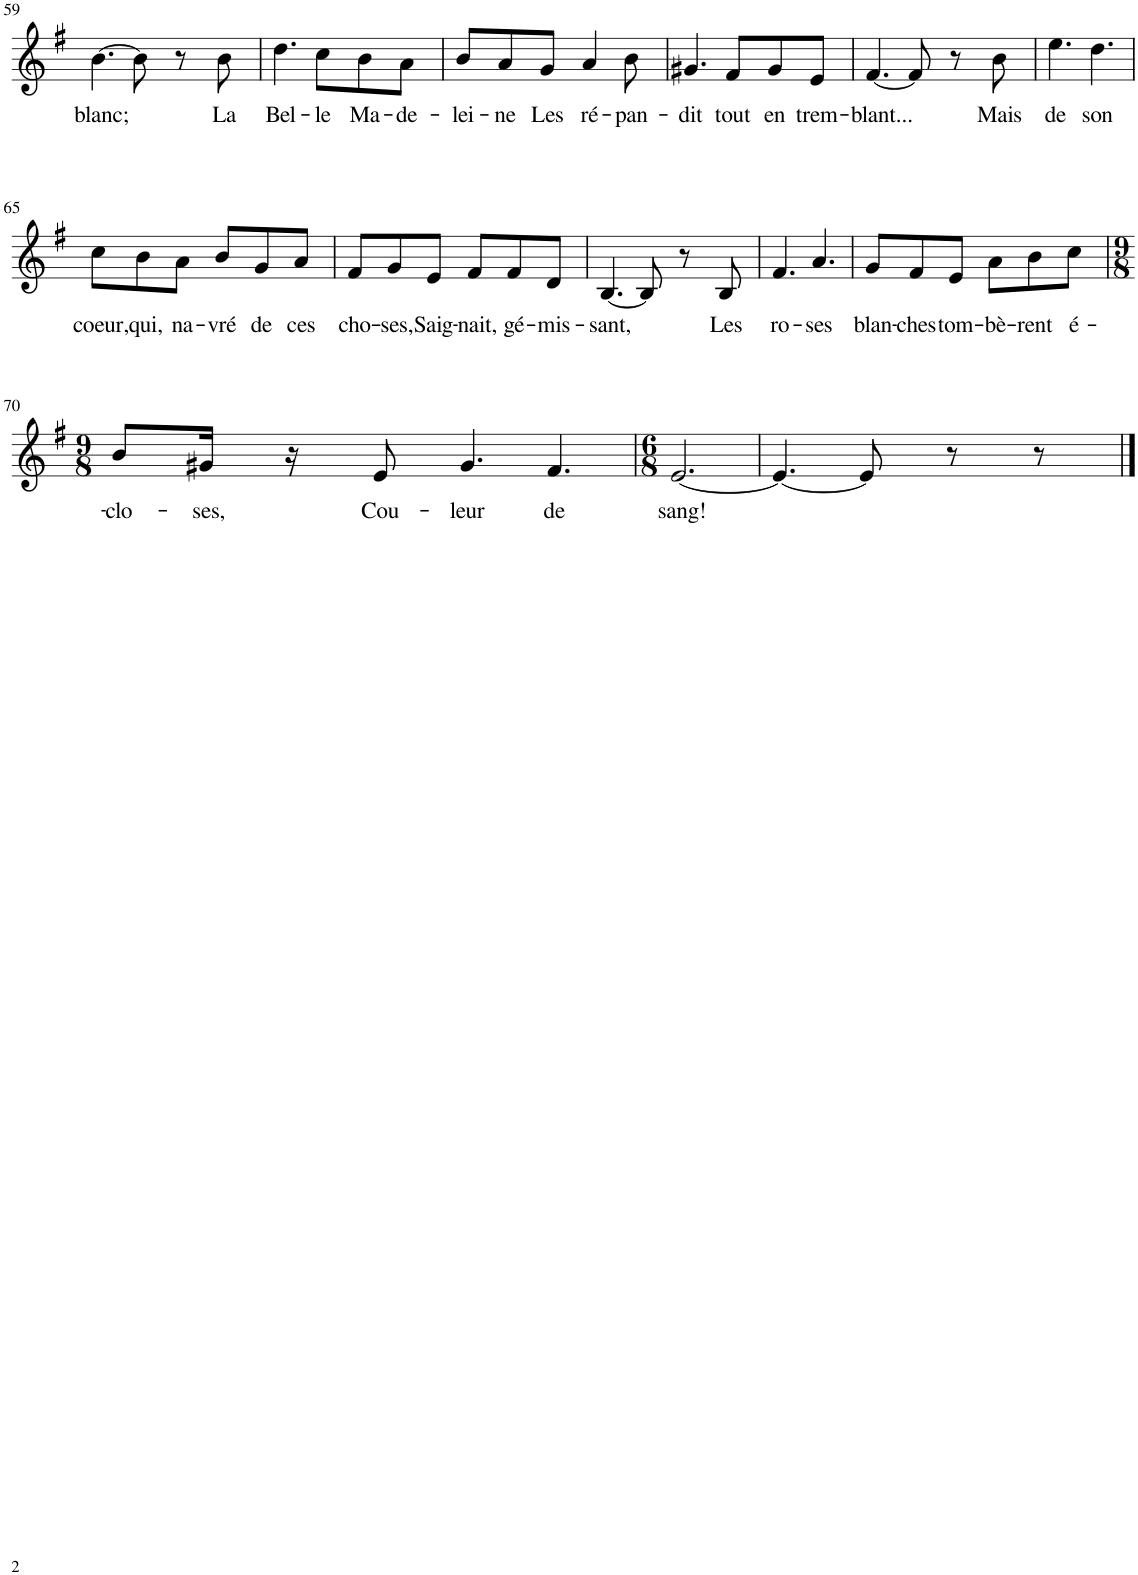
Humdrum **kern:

**kern	**text
*part1	*part1
*staff1	*staff1
*I"Piano	*
*I'Pno	*
!!LO:PB:g=z
*clefG2	*
*k[f#]	*
*M6/8	*
=59	=59
!	!LO:LY:b
[4.b\	blanc;
8b\]	.
8r	.
!	!LO:LY:b
8b\	La
=60	=60
!	!LO:LY:b
4.dd\	Bel-
!	!LO:LY:b
8cc\L	-le
!	!LO:LY:b
8b\	Ma-
!	!LO:LY:b
8a\J	-de-
=61	=61
!	!LO:LY:b
8b/L	-lei-
!	!LO:LY:b
8a/	-ne
!	!LO:LY:b
8g/J	Les
!	!LO:LY:b
4a/	ré-
!	!LO:LY:b
8b\	-pan-
=62	=62
!	!LO:LY:b
4.g#X/	-dit
!	!LO:LY:b
8f#/L	tout
!	!LO:LY:b
8g#/	en
!	!LO:LY:b
8e/J	trem-
=63	=63
!	!LO:LY:b
[4.f#/	-blant...
8f#/]	.
8r	.
!	!LO:LY:b
8b\	Mais
=64	=64
!	!LO:LY:b
4.ee\	de
!	!LO:LY:b
4.dd\	son
!!LO:LB:g=z
=65	=65
!	!LO:LY:b
8cc\L	coeur,
!	!LO:LY:b
8b\	qui,
!	!LO:LY:b
8a\J	na-
!	!LO:LY:b
8b/L	-vré
!	!LO:LY:b
8g/	de
!	!LO:LY:b
8a/J	ces
=66	=66
!	!LO:LY:b
8f#/L	cho-
!	!LO:LY:b
8g/	-ses,
!	!LO:LY:b
8e/J	Saig-
!	!LO:LY:b
8f#/L	-nait,
!	!LO:LY:b
8f#/	gé-
!	!LO:LY:b
8d/J	-mis-
=67	=67
!	!LO:LY:b
[4.B/	-sant,
8B/]	.
8r	.
!	!LO:LY:b
8B/	Les
=68	=68
!	!LO:LY:b
4.f#/	ro-
!	!LO:LY:b
4.a/	-ses
=69	=69
!	!LO:LY:b
8g/L	blan-
!	!LO:LY:b
8f#/	-ches
!	!LO:LY:b
8e/J	tom-
!	!LO:LY:b
8a\L	-bè-
!	!LO:LY:b
8b\	-rent
!	!LO:LY:b
8cc\J	é-
!!LO:LB:g=z
=70	=70
*M9/8	*
!	!LO:LY:b
8b/L	-clo-
!	!LO:LY:b
16g#X/Jk	-ses,
16r	.
!	!LO:LY:b
8e/	Cou-
!	!LO:LY:b
4.g#/	-leur
!	!LO:LY:b
4.f#/	de
=71	=71
*M6/8	*
!	!LO:LY:b
[2.e/	sang!
=72	=72
4.e/_	.
8e/]	.
8r	.
8r	.
==	==
*-	*-
